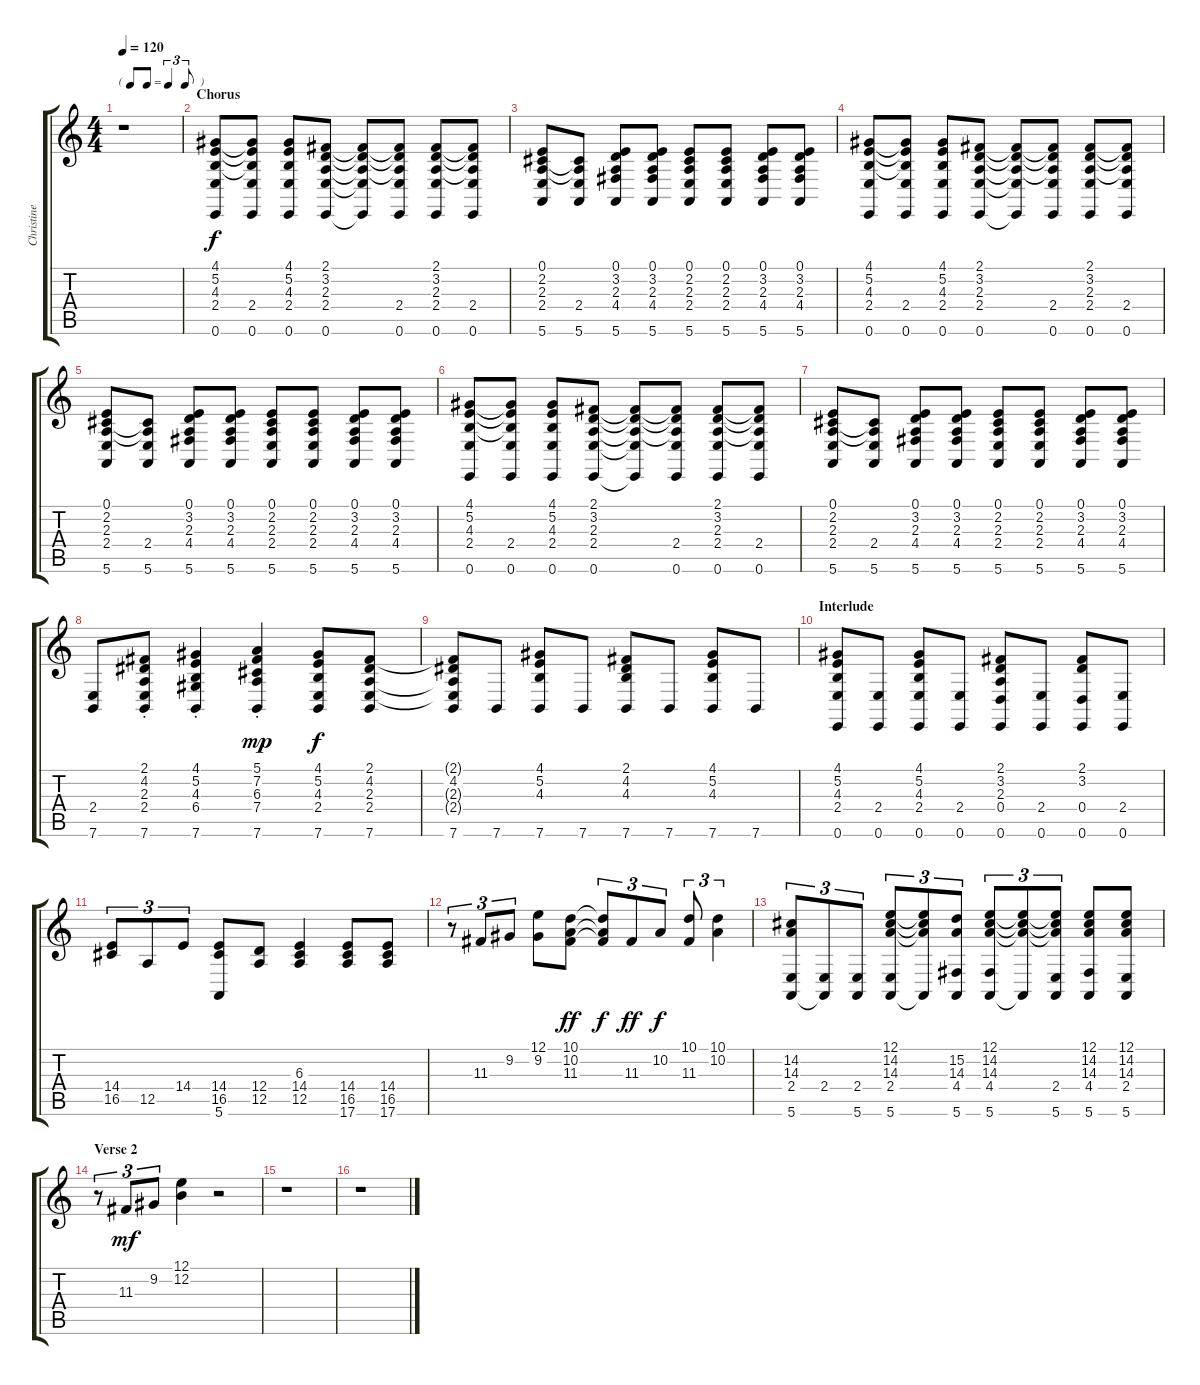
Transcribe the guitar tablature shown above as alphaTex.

\track ("Christine McVie - Tack Piano" "Christine ") {instrument honkytonkpiano}
\staff {score tabs}
\tuning (E4 B3 G3 D3 A2 E2) {hide}
\ts (4 4)
\tf triplet8th
\tempo 120
\clef g2
\ks c
r.1{dy f} |
\section ("" "Chorus")
(4.1 5.2 4.3 2.4 0.6).8 (4.1{t} 5.2{t} 4.3{t} 2.4 0.6).8 (4.1 5.2 4.3 2.4 0.6).8 (2.1 3.2 2.3 2.4 0.6).8 (2.1{t} 3.2{t} 2.3{t} 2.4{t} 0.6{t}).8 (2.1{t} 3.2{t} 2.3{t} 2.4 0.6).8 (2.1 3.2 2.3 2.4 0.6).8 (2.1{t} 3.2{t} 2.3{t} 2.4 0.6).8 |
(0.1 2.2 2.3 2.4 5.6).8 (2.2{t} 2.3{t} 2.4 5.6).8 (0.1 3.2 2.3 4.4 5.6).8 (0.1 3.2 2.3 4.4 5.6).8 (0.1 2.2 2.3 2.4 5.6).8 (0.1 2.2 2.3 2.4 5.6).8 (0.1 3.2 2.3 4.4 5.6).8 (0.1 3.2 2.3 4.4 5.6).8 |
(4.1 5.2 4.3 2.4 0.6).8 (4.1{t} 5.2{t} 4.3{t} 2.4 0.6).8 (4.1 5.2 4.3 2.4 0.6).8 (2.1 3.2 2.3 2.4 0.6).8 (2.1{t} 3.2{t} 2.3{t} 2.4{t} 0.6{t}).8 (2.1{t} 3.2{t} 2.3{t} 2.4 0.6).8 (2.1 3.2 2.3 2.4 0.6).8 (2.1{t} 3.2{t} 2.3{t} 2.4 0.6).8 |
(0.1 2.2 2.3 2.4 5.6).8 (2.2{t} 2.3{t} 2.4 5.6).8 (0.1 3.2 2.3 4.4 5.6).8 (0.1 3.2 2.3 4.4 5.6).8 (0.1 2.2 2.3 2.4 5.6).8 (0.1 2.2 2.3 2.4 5.6).8 (0.1 3.2 2.3 4.4 5.6).8 (0.1 3.2 2.3 4.4 5.6).8 |
(4.1 5.2 4.3 2.4 0.6).8 (4.1{t} 5.2{t} 4.3{t} 2.4 0.6).8 (4.1 5.2 4.3 2.4 0.6).8 (2.1 3.2 2.3 2.4 0.6).8 (2.1{t} 3.2{t} 2.3{t} 2.4{t} 0.6{t}).8 (2.1{t} 3.2{t} 2.3{t} 2.4 0.6).8 (2.1 3.2 2.3 2.4 0.6).8 (2.1{t} 3.2{t} 2.3{t} 2.4 0.6).8 |
(0.1 2.2 2.3 2.4 5.6).8 (2.2{t} 2.3{t} 2.4 5.6).8 (0.1 3.2 2.3 4.4 5.6).8 (0.1 3.2 2.3 4.4 5.6).8 (0.1 2.2 2.3 2.4 5.6).8 (0.1 2.2 2.3 2.4 5.6).8 (0.1 3.2 2.3 4.4 5.6).8 (0.1 3.2 2.3 4.4 5.6).8 |
(2.4 7.6).8 (2.1{st} 4.2{st} 2.3 2.4 7.6).8 (4.1 5.2{st} 4.3 6.4 7.6).4 (5.1{st} 7.2{st} 6.3{st} 7.4 7.6{st}).4{dy mp} (4.1 5.2 4.3 2.4 7.6).8{dy f} (2.1 4.2 2.3 2.4 7.6).8 |
(2.1{t} 4.2 2.3{t} 2.4{t} 7.6).8 7.6.8 (4.1 5.2 4.3 7.6).8 7.6.8 (2.1 4.2 4.3 7.6).8 7.6.8 (4.1 5.2 4.3 7.6).8 7.6.8 |
\section ("" "Interlude")
(4.1 5.2 4.3 2.4 0.6).8 (2.4 0.6).8 (4.1 5.2 4.3 2.4 0.6).8 (2.4 0.6).8 (2.1 3.2 2.3 0.4 0.6).8 (2.4 0.6).8 (2.1 3.2 0.4 0.6).8 (2.4 0.6).8 |
(14.4 16.5).8{tu (3 2)} 12.5.8{tu (3 2)} 14.4.8{tu (3 2)} (14.4 16.5 5.6).8 (12.4 12.5).8 (6.3 14.4 12.5).4 (14.4 16.5 17.6).8 (14.4 16.5 17.6).8 |
r.8{tu (3 2)} 11.3.8{tu (3 2)} 9.2.8{tu (3 2)} (12.1 9.2).8 (10.1 10.2 11.3).8{dy ff} (10.1{t} 10.2{t} 11.3{t}).8{tu (3 2) dy f} 11.3.8{tu (3 2) dy ff} 10.2.8{tu (3 2) dy f} (10.1 11.3).8{tu (3 2)} (10.1 10.2).4{tu (3 2)} |
(14.2 14.3 2.4 5.6).8{tu (3 2)} (2.4 5.6{t}).8{tu (3 2)} (2.4 5.6).8{tu (3 2)} (12.1 14.2 14.3 2.4 5.6).8{tu (3 2)} (12.1{t} 14.2{t} 14.3{t} 5.6{t}).8{tu (3 2)} (15.2 14.3 4.4 5.6).8{tu (3 2)} (12.1 14.2 14.3 4.4 5.6).8{tu (3 2)} (12.1{t} 14.2{t} 14.3{t} 5.6{t}).8{tu (3 2)} (12.1{t} 14.2{t} 14.3{t} 2.4 5.6).8{tu (3 2)} (12.1 14.2 14.3 4.4 5.6).8 (12.1 14.2 14.3 2.4 5.6).8 |
\section ("" "Verse 2")
r.8{tu (3 2)} 11.3.8{tu (3 2) dy mf} 9.2.8{tu (3 2)} (12.1 12.2).4 r.2 |
r.1 |
r.1
